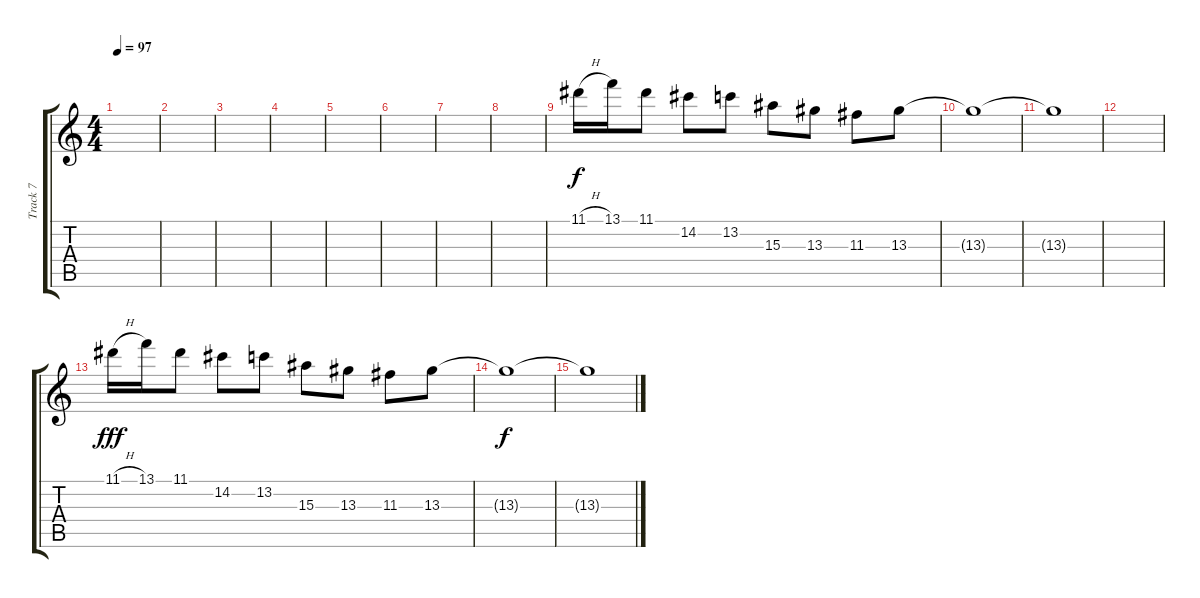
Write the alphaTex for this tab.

\track ("Track 7" "Track 7") {instrument overdrivenguitar}
\staff {score tabs}
\tuning (E4 B3 G3 D3 A2 E2) {hide}
\ts (4 4)
\tempo 97
\clef g2
\ks c
|
|
|
|
|
|
|
|
11.1{h}.16 13.1.16 11.1.8 14.2.8 13.2.8 15.3.8 13.3.8 11.3.8 13.3.8 |
13.3{t}.1{dy f} |
13.3{t}.1 |
|
11.1{h}.16{dy fff} 13.1.16 11.1.8 14.2.8 13.2.8 15.3.8 13.3.8 11.3.8 13.3.8 |
13.3{t}.1{dy f} |
13.3{t}.1
